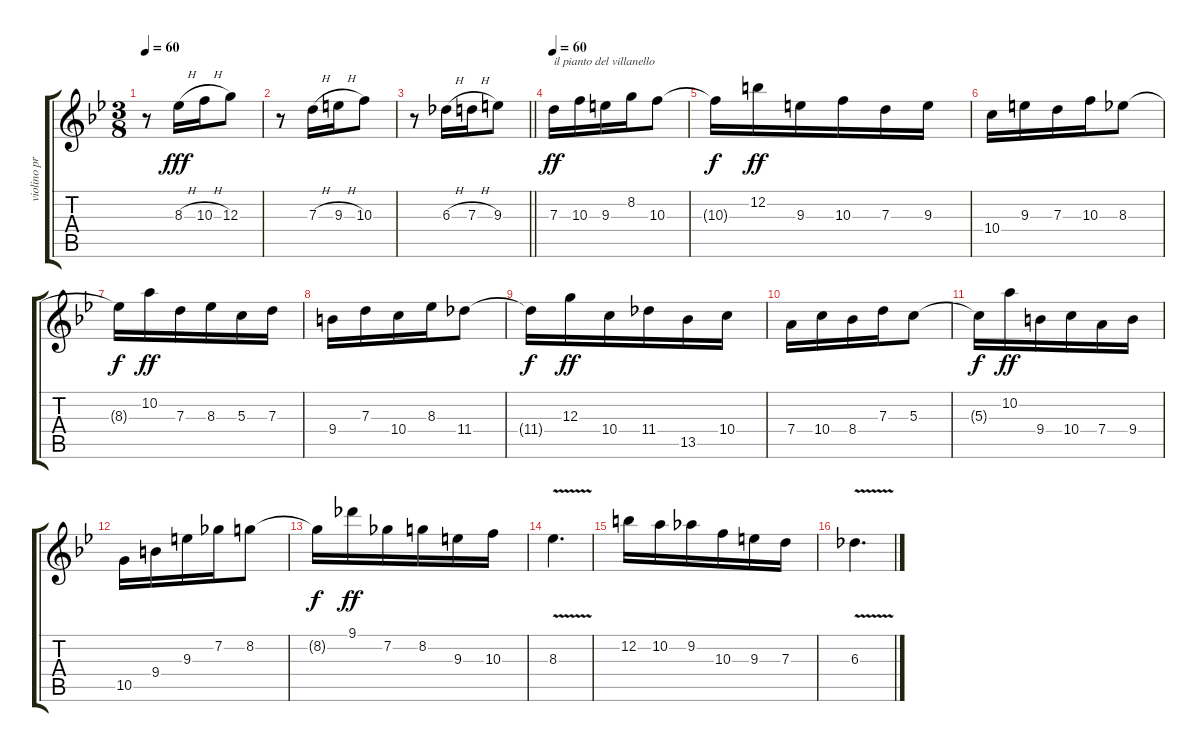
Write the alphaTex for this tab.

\track ("violino principale" "violino pr") {instrument overdrivenguitar}
\staff {score tabs}
\tuning (E4 B3 G3 D3 A2 E2) {hide}
\ts (3 8)
\tempo 60
\clef g2
\ks bb
r.8{dy fff} 8.3{h}.16 10.3{h}.16 12.3.8 |
r.8 7.3{h}.16 9.3{h}.16 10.3.8 |
\barLineRight lightlight
r.8 6.3{h}.16 7.3{h}.16 9.3.8 |
\tempo 60
7.3.16{txt "il pianto del villanello" dy ff} 10.3.16 9.3.16 8.2.16 10.3.8 |
10.3{t}.16{dy f} 12.2.16{dy ff} 9.3.16 10.3.16 7.3.16 9.3.16 |
10.4.16 9.3.16 7.3.16 10.3.16 8.3.8 |
8.3{t}.16{dy f} 10.2.16{dy ff} 7.3.16 8.3.16 5.3.16 7.3.16 |
9.4.16 7.3.16 10.4.16 8.3.16 11.4.8 |
11.4{t}.16{dy f} 12.3.16{dy ff} 10.4.16 11.4.16 13.5.16 10.4.16 |
7.4.16 10.4.16 8.4.16 7.3.16 5.3.8 |
5.3{t}.16{dy f} 10.2.16{dy ff} 9.4.16 10.4.16 7.4.16 9.4.16 |
10.5.16 9.4.16 9.3.16 7.2.16 8.2.8 |
8.2{t}.16{dy f} 9.1.16{dy ff} 7.2.16 8.2.16 9.3.16 10.3.16 |
8.3{v}.4{d} |
12.2.16 10.2.16 9.2.16 10.3.16 9.3.16 7.3.16 |
6.3{v}.4{d}
